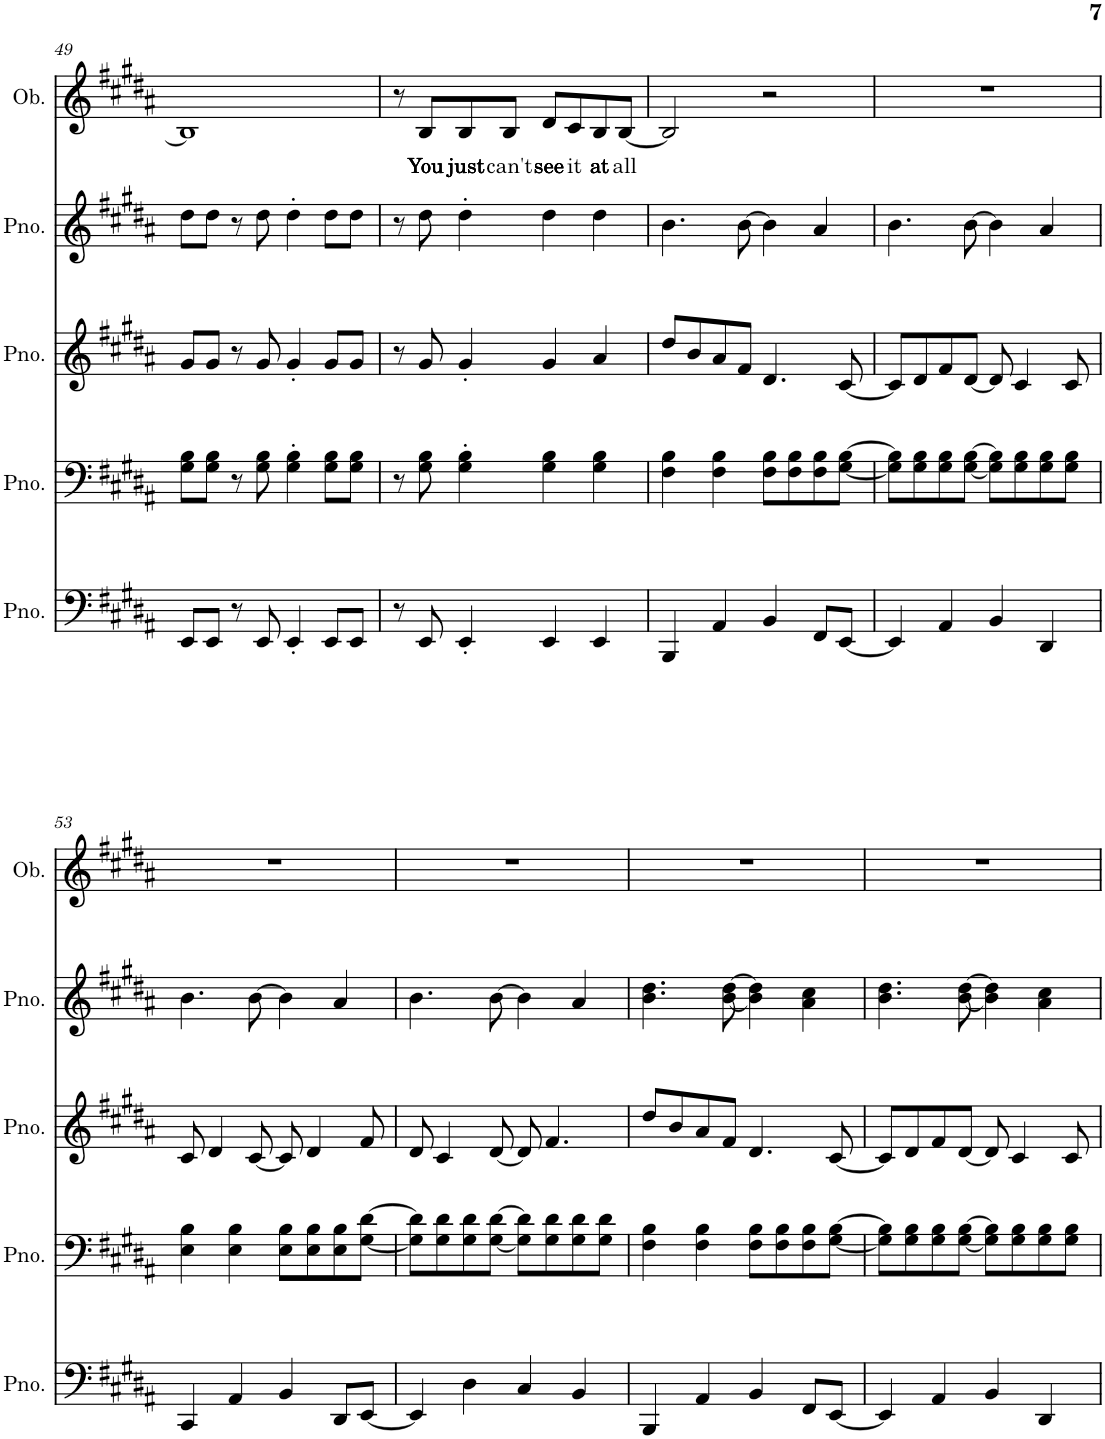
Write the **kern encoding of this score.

**kern	**kern	**kern	**kern	**kern	**text
*part5	*part4	*part3	*part2	*part1	*part1
*staff5	*staff4	*staff3	*staff2	*staff1	*staff1
*I"Piano, :bassNotes	*I"Piano, :tenorVoice	*I"Piano, :altoNotes	*I"Piano, :sopranoVoice	*I"Oboe, :soloVoice	*
*I'Pno.	*I'Pno.	*I'Pno.	*I'Pno.	*I'Ob.	*
!!LO:PB:g=z
*clefF4	*clefF4	*clefG2	*clefG2	*clefG2	*
*k[f#c#g#d#a#]	*k[f#c#g#d#a#]	*k[f#c#g#d#a#]	*k[f#c#g#d#a#]	*k[f#c#g#d#a#]	*
*M4/4	*M4/4	*M4/4	*M4/4	*M4/4	*
=49	=49	=49	=49	=49	=49
8EE/L	8G#\ 8B\L	8g#/L	8dd#\L	1B]	.
8EE/J	8G#\ 8B\J	8g#/J	8dd#\J	.	.
8r	8r	8r	8r	.	.
8EE/	8G#\ 8B\	8g#/	8dd#\	.	.
4EE'/	4G#\' 4B\'	4g#'/	4dd#'\	.	.
8EE/L	8G#\ 8B\L	8g#/L	8dd#\L	.	.
8EE/J	8G#\ 8B\J	8g#/J	8dd#\J	.	.
=50	=50	=50	=50	=50	=50
8r	8r	8r	8r	8r	.
!	!	!	!	!	!LO:LY:b
8EE/	8G#\ 8B\	8g#/	8dd#\	8B/L	You
!	!	!	!	!	!LO:LY:b
4EE'/	4G#\' 4B\'	4g#'/	4dd#'\	8B/	just
!	!	!	!	!	!LO:LY:b
.	.	.	.	8B/J	can't
!	!	!	!	!	!LO:LY:b
4EE/	4G#\ 4B\	4g#/	4dd#\	8d#/L	see
!	!	!	!	!	!LO:LY:b
.	.	.	.	8c#/	it
!	!	!	!	!	!LO:LY:b
4EE/	4G#\ 4B\	4a#/	4dd#\	8B/	at
!	!	!	!	!	!LO:LY:b
.	.	.	.	[8B/J	all
=51	=51	=51	=51	=51	=51
4BBB/	4F#\ 4B\	8dd#/L	4.b\	2B/]	.
.	.	8b/	.	.	.
4AA#/	4F#\ 4B\	8a#/	.	.	.
.	.	8f#/J	[8b\	.	.
4BB/	8F#\ 8B\L	4.d#/	4b\]	2r	.
.	8F#\ 8B\	.	.	.	.
8FF#/L	8F#\ 8B\	.	4a#/	.	.
[8EE/J	[8G#\ [8B\J	[8c#/	.	.	.
=52	=52	=52	=52	=52	=52
4EE/]	8G#\] 8B\]L	8c#/L]	4.b\	1r	.
.	8G#\ 8B\	8d#/	.	.	.
4AA#/	8G#\ 8B\	8f#/	.	.	.
.	[8G#\ [8B\J	[8d#/J	[8b\	.	.
4BB/	8G#\] 8B\]L	8d#/]	4b\]	.	.
.	8G#\ 8B\	4c#/	.	.	.
4DD#/	8G#\ 8B\	.	4a#/	.	.
.	8G#\ 8B\J	8c#/	.	.	.
!!LO:LB:g=z
=53	=53	=53	=53	=53	=53
4CC#/	4E\ 4B\	8c#/	4.b\	1r	.
.	.	4d#/	.	.	.
4AA#/	4E\ 4B\	.	.	.	.
.	.	[8c#/	[8b\	.	.
4BB/	8E\ 8B\L	8c#/]	4b\]	.	.
.	8E\ 8B\	4d#/	.	.	.
8DD#/L	8E\ 8B\	.	4a#/	.	.
[8EE/J	[8G#\ [8d#\J	8f#/	.	.	.
=54	=54	=54	=54	=54	=54
4EE/]	8G#\] 8d#\]L	8d#/	4.b\	1r	.
.	8G#\ 8d#\	4c#/	.	.	.
4D#\	8G#\ 8d#\	.	.	.	.
.	[8G#\ [8d#\J	[8d#/	[8b\	.	.
4C#/	8G#\] 8d#\]L	8d#/]	4b\]	.	.
.	8G#\ 8d#\	4.f#/	.	.	.
4BB/	8G#\ 8d#\	.	4a#/	.	.
.	8G#\ 8d#\J	.	.	.	.
=55	=55	=55	=55	=55	=55
4BBB/	4F#\ 4B\	8dd#/L	4.b\ 4.dd#\	1r	.
.	.	8b/	.	.	.
4AA#/	4F#\ 4B\	8a#/	.	.	.
.	.	8f#/J	[8b\ [8dd#\	.	.
4BB/	8F#\ 8B\L	4.d#/	4b\] 4dd#\]	.	.
.	8F#\ 8B\	.	.	.	.
8FF#/L	8F#\ 8B\	.	4a#\ 4cc#\	.	.
[8EE/J	[8G#\ [8B\J	[8c#/	.	.	.
=56	=56	=56	=56	=56	=56
4EE/]	8G#\] 8B\]L	8c#/L]	4.b\ 4.dd#\	1r	.
.	8G#\ 8B\	8d#/	.	.	.
4AA#/	8G#\ 8B\	8f#/	.	.	.
.	[8G#\ [8B\J	[8d#/J	[8b\ [8dd#\	.	.
4BB/	8G#\] 8B\]L	8d#/]	4b\] 4dd#\]	.	.
.	8G#\ 8B\	4c#/	.	.	.
4DD#/	8G#\ 8B\	.	4a#\ 4cc#\	.	.
.	8G#\ 8B\J	8c#/	.	.	.
=	=	=	=	=	=
*-	*-	*-	*-	*-	*-
